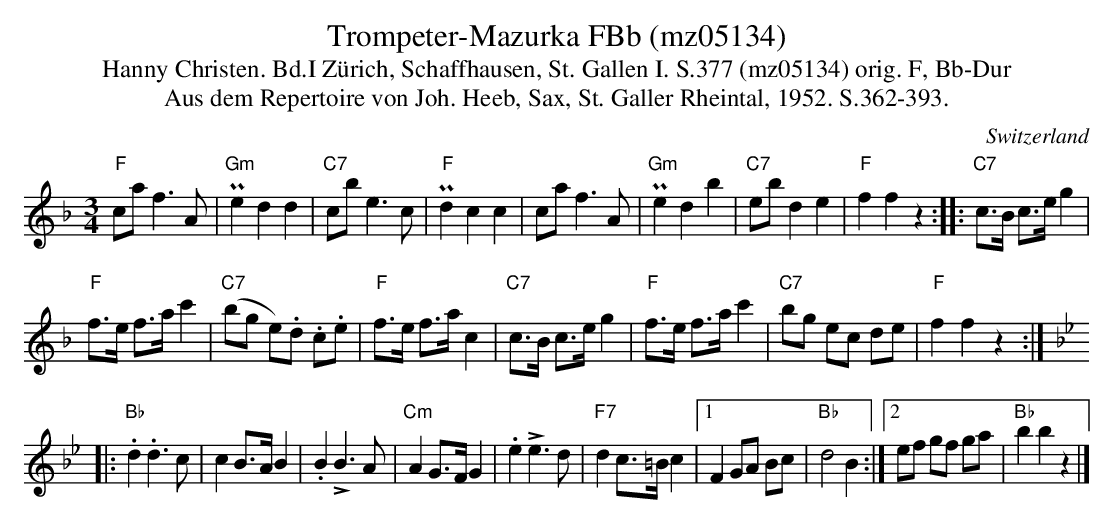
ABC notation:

X:1
T: Trompeter-Mazurka FBb (mz05134)
T:Hanny Christen. Bd.I Zürich, Schaffhausen, St. Gallen I. S.377 (mz05134) orig. F, Bb-Dur
T: Aus dem Repertoire von Joh. Heeb, Sax, St. Galler Rheintal, 1952. S.362-393.
M:3/4
L:1/8
O:Switzerland
K:F major
"F"ca f3A | "Gm"Pe2d2d2 | "C7"cb e3c | "F"Pd2c2c2 | ca f3A | "Gm"Pe2d2b2 | "C7"eb d2e2 | "F"f2f2z2 :: "C7"c>B c>eg2 |
"F"f>e f>a c'2 | "C7"(bg e).d .c.e | "F"f>e f>ac2 | "C7"c>B c>eg2 | "F"f>e f>ac'2 | "C7"bg ec de | "F"f2f2z2 :: [K:Bb]
"Bb".d2.d3c | c2B>AB2 | .B2!>!B3A | "Cm"A2G>FG2 | .e2!>!e3d | "F7"d2c>=Bc2 |1 F2GA Bc | "Bb"d4B2 :|2 ef gf ga | "Bb"b2b2z2 |]
